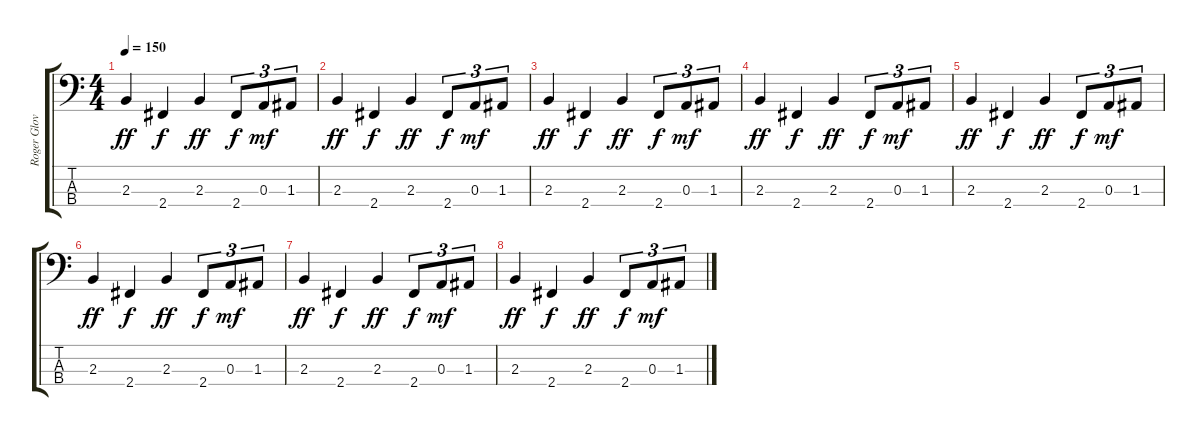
\track ("Roger Glover" "Roger Glov") {instrument electricbassfinger}
\staff {score tabs}
\tuning (G2 D2 A1 E1) {hide}
\ts (4 4)
\tempo 150
\clef f4
\ks c
2.3.4{dy ff} 2.4.4{dy f} 2.3.4{dy ff} 2.4.8{tu (3 2) dy f} 0.3.8{tu (3 2) dy mf} 1.3.8{tu (3 2)} |
2.3.4{dy ff} 2.4.4{dy f} 2.3.4{dy ff} 2.4.8{tu (3 2) dy f} 0.3.8{tu (3 2) dy mf} 1.3.8{tu (3 2)} |
2.3.4{dy ff} 2.4.4{dy f} 2.3.4{dy ff} 2.4.8{tu (3 2) dy f} 0.3.8{tu (3 2) dy mf} 1.3.8{tu (3 2)} |
2.3.4{dy ff} 2.4.4{dy f} 2.3.4{dy ff} 2.4.8{tu (3 2) dy f} 0.3.8{tu (3 2) dy mf} 1.3.8{tu (3 2)} |
2.3.4{dy ff} 2.4.4{dy f} 2.3.4{dy ff} 2.4.8{tu (3 2) dy f} 0.3.8{tu (3 2) dy mf volume 0} 1.3.8{tu (3 2)} |
2.3.4{dy ff} 2.4.4{dy f} 2.3.4{dy ff} 2.4.8{tu (3 2) dy f} 0.3.8{tu (3 2) dy mf} 1.3.8{tu (3 2)} |
2.3.4{dy ff} 2.4.4{dy f} 2.3.4{dy ff} 2.4.8{tu (3 2) dy f} 0.3.8{tu (3 2) dy mf} 1.3.8{tu (3 2)} |
2.3.4{dy ff} 2.4.4{dy f} 2.3.4{dy ff} 2.4.8{tu (3 2) dy f} 0.3.8{tu (3 2) dy mf} 1.3.8{tu (3 2)}
